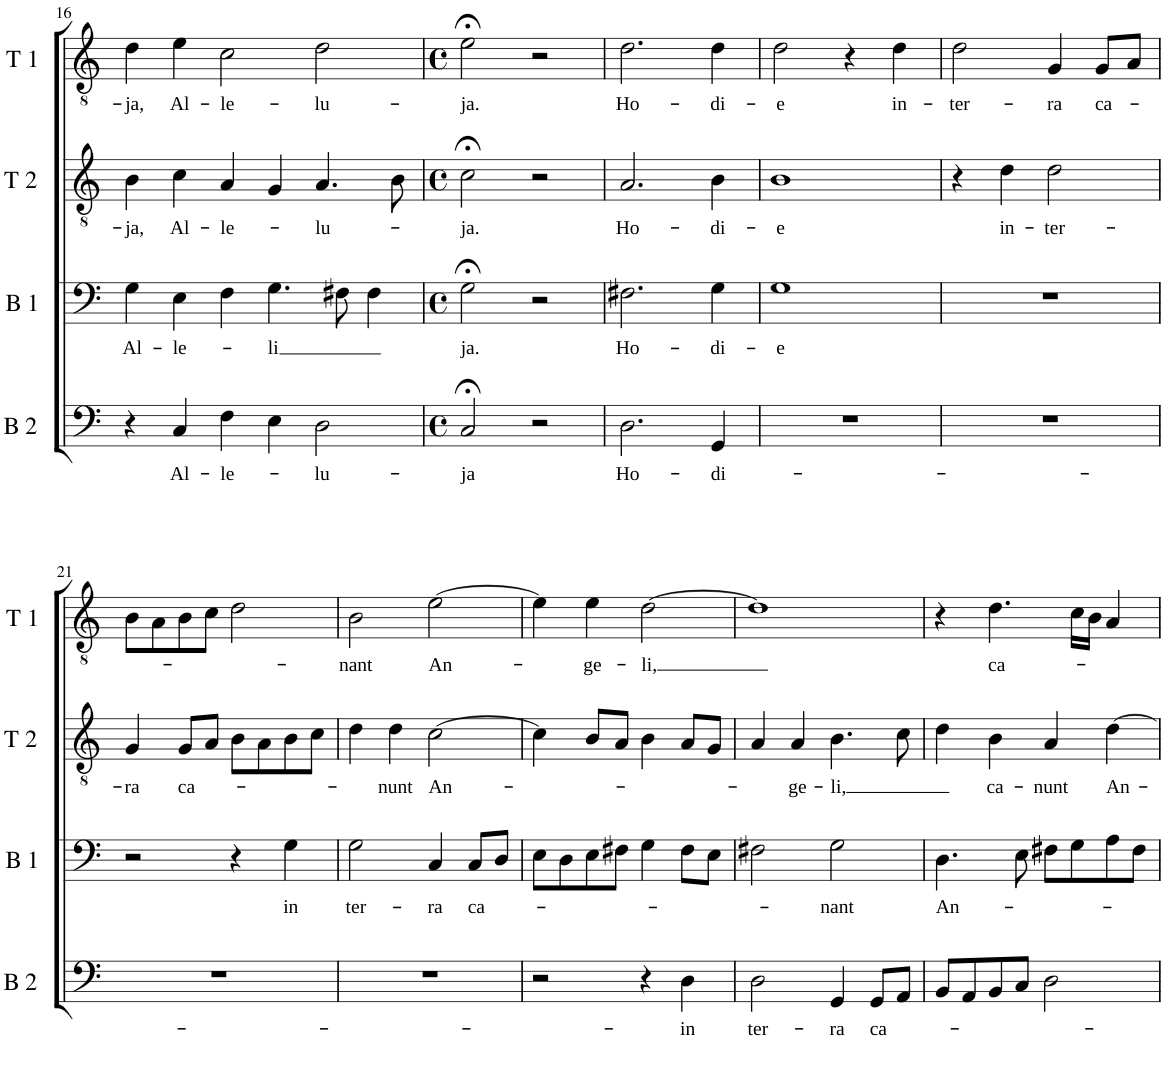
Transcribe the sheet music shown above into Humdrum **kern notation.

**kern	**text	**kern	**text	**kern	**text	**kern	**text
*part4	*part4	*part3	*part3	*part2	*part2	*part1	*part1
*staff4	*staff4	*staff3	*staff3	*staff2	*staff2	*staff1	*staff1
*I"Bass 2	*	*I"Bass 1	*	*I"Tenor 2	*	*I"Tenor 1	*
*I'B 2	*	*I'B 1	*	*I'T 2	*	*I'T 1	*
!!LO:PB:g=z
*clefF4	*	*clefF4	*	*clefGv2	*	*clefGv2	*
*k[]	*	*k[]	*	*k[]	*	*k[]	*
*M6/4	*	*M6/4	*	*M6/4	*	*M6/4	*
=16	=16	=16	=16	=16	=16	=16	=16
!	!	!	!LO:LY:b	!	!LO:LY:b	!	!LO:LY:b
4r	.	4G\	Al-	4B\	-ja,	4d\	-ja,
!	!LO:LY:b	!	!LO:LY:b	!	!LO:LY:b	!	!LO:LY:b
4C/	Al-	4E\	-le-	4c\	Al-	4e\	Al-
!	!LO:LY:b	!	!	!	!LO:LY:b	!	!LO:LY:b
4F\	-le-	4F\	.	4A/	-le-	2c\	-le-
!	!	!	!LO:LY:b	!	!	!	!
4E\	.	4.G\	-li	4G/	.	.	.
!	!LO:LY:b	!	!	!	!LO:LY:b	!	!LO:LY:b
2D\	-lu-	.	.	4.A/	-lu-	2d\	-lu-
.	.	8F#X\	.	.	.	.	.
.	.	4F#\	.	.	.	.	.
.	.	.	.	8B\	.	.	.
=17	=17	=17	=17	=17	=17	=17	=17
*M4/4	*	*M4/4	*	*M4/4	*	*M4/4	*
*met(c)	*	*met(c)	*	*met(c)	*	*met(c)	*
!	!LO:LY:b	!	!LO:LY:b	!	!LO:LY:b	!	!LO:LY:b
2C;</	-ja	2G;<\	ja.	2c;<\	-ja.	2e;<\	-ja.
2r	.	2r	.	2r	.	2r	.
=18	=18	=18	=18	=18	=18	=18	=18
!	!LO:LY:b	!	!LO:LY:b	!	!LO:LY:b	!	!LO:LY:b
2.D\	Ho-	2.F#X\	Ho-	2.A/	Ho-	2.d\	Ho-
!	!LO:LY:b	!	!LO:LY:b	!	!LO:LY:b	!	!LO:LY:b
4GG/	-di-	4G\	-di-	4B\	-di-	4d\	-di-
=19	=19	=19	=19	=19	=19	=19	=19
!	!	!	!LO:LY:b	!	!LO:LY:b	!	!LO:LY:b
1r	.	1G	-e	1B	-e	2d\	-e
.	.	.	.	.	.	4r	.
!	!	!	!	!	!	!	!LO:LY:b
.	.	.	.	.	.	4d\	in-
=20	=20	=20	=20	=20	=20	=20	=20
!	!	!	!	!	!	!	!LO:LY:b
1r	.	1r	.	4r	.	2d\	-ter-
!	!	!	!	!	!LO:LY:b	!	!
.	.	.	.	4d\	in-	.	.
!	!	!	!	!	!LO:LY:b	!	!LO:LY:b
.	.	.	.	2d\	-ter-	4G/	-ra
!	!	!	!	!	!	!	!LO:LY:b
.	.	.	.	.	.	8G/L	ca-
.	.	.	.	.	.	8A/J	.
!!LO:LB:g=z
=21	=21	=21	=21	=21	=21	=21	=21
!	!	!	!	!	!LO:LY:b	!	!
1r	.	2r	.	4G/	-ra	8B\L	.
.	.	.	.	.	.	8A\	.
!	!	!	!	!	!LO:LY:b	!	!
.	.	.	.	8G/L	ca-	8B\	.
.	.	.	.	8A/J	.	8c\J	.
.	.	4r	.	8B\L	.	2d\	.
.	.	.	.	8A\	.	.	.
!	!	!	!LO:LY:b	!	!	!	!
.	.	4G\	in	8B\	.	.	.
.	.	.	.	8c\J	.	.	.
=22	=22	=22	=22	=22	=22	=22	=22
!	!	!	!LO:LY:b	!	!	!	!LO:LY:b
1r	.	2G\	ter-	4d\	.	2B\	-nant
!	!	!	!	!	!LO:LY:b	!	!
.	.	.	.	4d\	-nunt	.	.
!	!	!	!LO:LY:b	!	!LO:LY:b	!	!LO:LY:b
.	.	4C/	-ra	[2c\	An-	[2e\	An-
!	!	!	!LO:LY:b	!	!	!	!
.	.	8C/L	ca-	.	.	.	.
.	.	8D/J	.	.	.	.	.
=23	=23	=23	=23	=23	=23	=23	=23
2r	.	8E\L	.	4c\]	.	4e\]	.
.	.	8D\	.	.	.	.	.
!	!	!	!	!	!	!	!LO:LY:b
.	.	8E\	.	8B/L	.	4e\	-ge-
.	.	8F#X\J	.	8A/J	.	.	.
!	!	!	!	!	!	!	!LO:LY:b
4r	.	4G\	.	4B\	.	[2d\	-li,
!	!LO:LY:b	!	!	!	!	!	!
4D\	-in	8F#\L	.	8A/L	.	.	.
.	.	8E\J	.	8G/J	.	.	.
=24	=24	=24	=24	=24	=24	=24	=24
!	!LO:LY:b	!	!	!	!	!	!
2D\	ter-	2F#X\	.	4A/	.	1d]	.
!	!	!	!	!	!LO:LY:b	!	!
.	.	.	.	4A/	-ge-	.	.
!	!LO:LY:b	!	!LO:LY:b	!	!LO:LY:b	!	!
4GG/	-ra	2G\	-nant	4.B\	-li,	.	.
!	!LO:LY:b	!	!	!	!	!	!
8GG/L	ca-	.	.	.	.	.	.
8AA/J	.	.	.	8c\	.	.	.
=25	=25	=25	=25	=25	=25	=25	=25
!	!	!	!LO:LY:b	!	!	!	!
8BB/L	.	4.D\	An-	4d\	.	4r	.
8AA/	.	.	.	.	.	.	.
!	!	!	!	!	!LO:LY:b	!	!LO:LY:b
8BB/	.	.	.	4B\	ca-	4.d\	ca-
8C/J	.	8E\	.	.	.	.	.
!	!	!	!	!	!LO:LY:b	!	!
2D\	.	8F#X\L	.	4A/	-nunt	.	.
.	.	8G\	.	.	.	16c\LL	.
.	.	.	.	.	.	16B\JJ	.
!	!	!	!	!	!LO:LY:b	!	!
.	.	8A\	.	[4d\	An-	4A/	.
.	.	8F#\J	.	.	.	.	.
=	=	=	=	=	=	=	=
*-	*-	*-	*-	*-	*-	*-	*-
